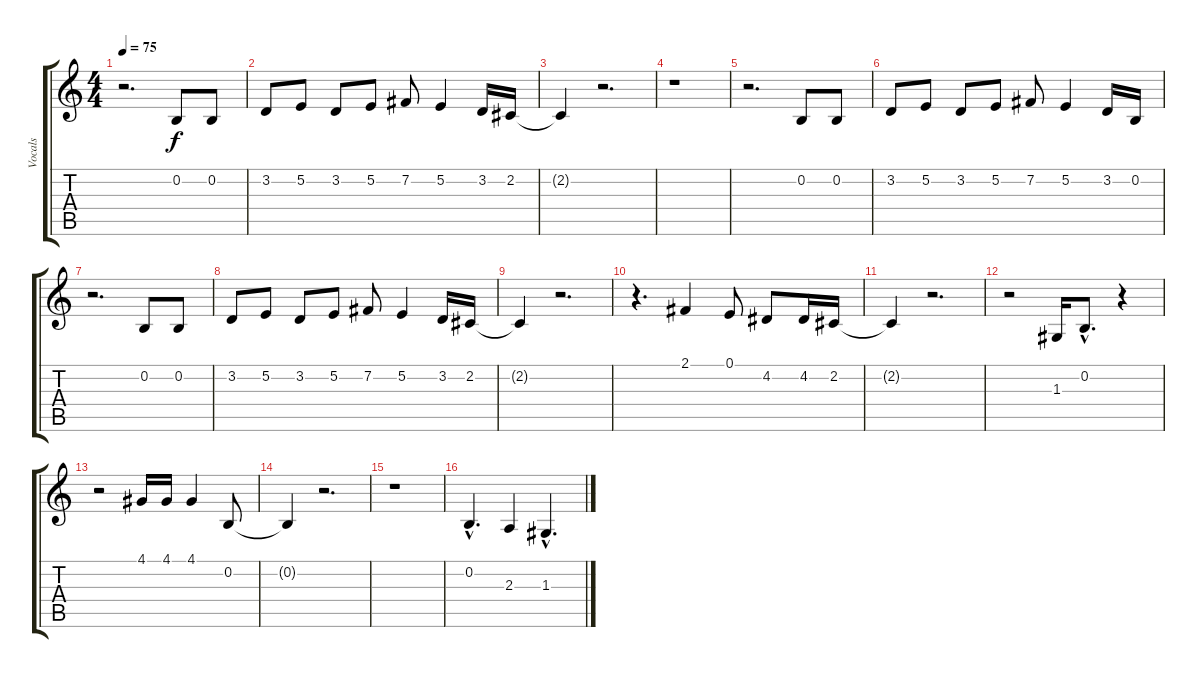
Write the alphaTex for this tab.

\track ("Vocals" "Vocals") {instrument tenorsax}
\staff {score tabs}
\tuning (E4 B3 G3 D3 A2 E2) {hide}
\ts (4 4)
\tempo 75
\clef g2
\ks c
r.2{d dy f} 0.2.8 0.2.8 |
3.2.8 5.2.8 3.2.8 5.2.8 7.2.8 5.2.4 3.2.16 2.2.16 |
2.2{t}.4 r.2{d} |
r.1 |
r.2{d} 0.2.8 0.2.8 |
3.2.8 5.2.8 3.2.8 5.2.8 7.2.8 5.2.4 3.2.16 0.2.16 |
r.2{d} 0.2.8 0.2.8 |
3.2.8 5.2.8 3.2.8 5.2.8 7.2.8 5.2.4 3.2.16 2.2.16 |
2.2{t}.4 r.2{d} |
r.4{d} 2.1.4 0.1.8 4.2.8 4.2.16 2.2.16 |
2.2{t}.4 r.2{d} |
r.2 1.3.16 0.2{hac}.8{d} r.4 |
r.2 4.1.16 4.1.16 4.1.4 0.2.8 |
0.2{t}.4 r.2{d} |
r.1 |
0.2{hac}.4{d} 2.3.4 1.3{hac}.4{d}
